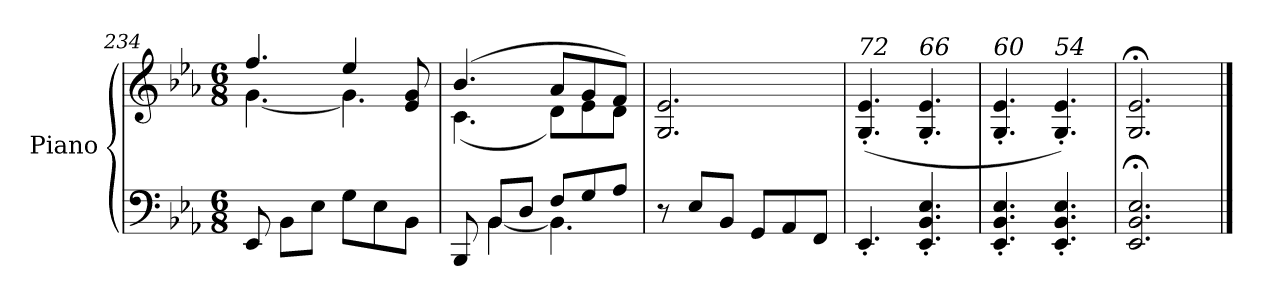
**kern	**kern
*part1	*part1
*staff2	*staff1
*I"Piano	*
*I'Pno	*
*clefF4	*clefG2
*k[b-e-a-]	*k[b-e-a-]
*M6/8	*M6/8
=234	=234
*	*^
8EE-/	4.ff/	[4.g\
8BB-\L	.	.
8E-\J	.	.
8G\L	4ee-/	4.g\]
8E-\	.	.
8BB-\J	8e-/ 8g/	.
=235	=235	=235
*^	*	*
8BBB-/	8ryy	(4.b-/	(4.c\
8BB-/L	[4BB-\	.	.
8D/J	.	.	.
8F/L	4.BB-\]	8a-/L	8d\L)
8G/	.	8g/	8e-\
8A-/J	.	8f/J)	8d\J
*v	*v	*	*
*	*v	*v
=236	=236
8r	2.G/ 2.e-/
8E-/L	.
8BB-/J	.
8GG/L	.
8AA-/	.
8FF/J	.
=237	=237
!	!LO:TX:a:i:t=72
4.EE-'/	(4.G/' 4.e-/'
!	!LO:TX:a:i:t=66
4.EE-/' 4.BB-/' 4.E-/'	4.G/' 4.e-/'
=238	=238
!	!LO:TX:a:i:t=60
4.EE-/' 4.BB-/' 4.E-/'	4.G/' 4.e-/'
!	!LO:TX:a:i:t=54
4.EE-/' 4.BB-/' 4.E-/'	4.G/' 4.e-/')
=239	=239
2.EE-/; 2.BB-/; 2.E-/;	2.G/;< 2.e-/;<
==	==
*-	*-
